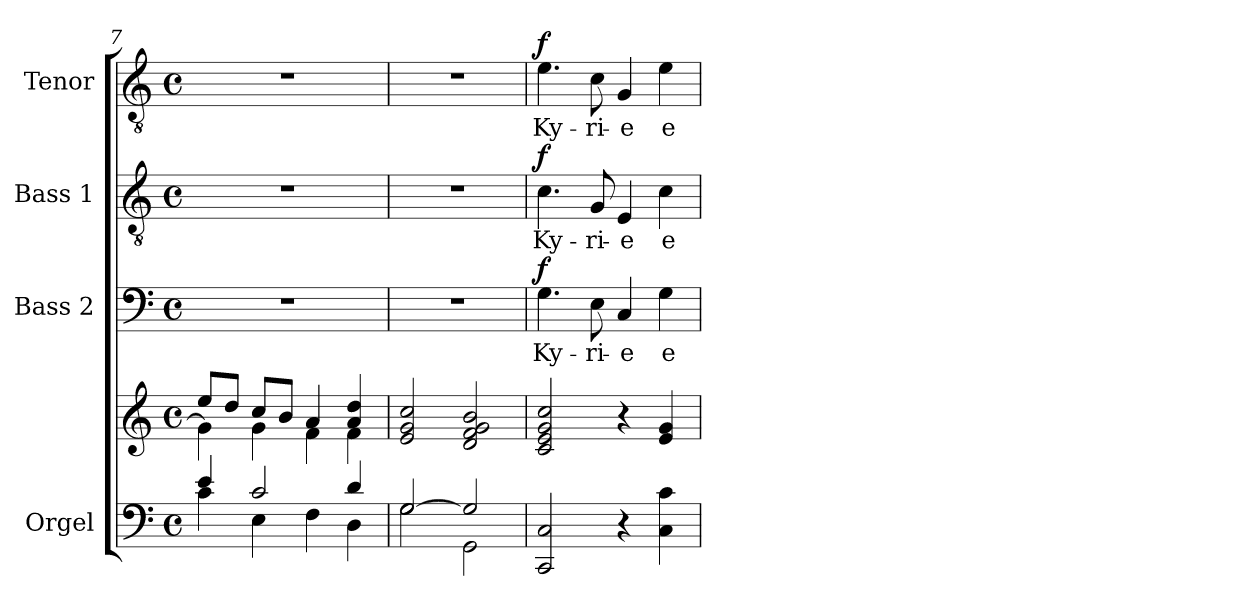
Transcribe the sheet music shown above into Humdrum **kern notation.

**kern	**kern	**kern	**text	**dynam	**kern	**text	**dynam	**kern	**text	**dynam
*part4	*part4	*part3	*part3	*part3	*part2	*part2	*part2	*part1	*part1	*part1
*staff5	*staff4	*staff3	*staff3	*staff3	*staff2	*staff2	*staff2	*staff1	*staff1	*staff1
*I"Orgel	*	*I"Bass 2	*	*	*I"Bass 1	*	*	*I"Tenor	*	*
*I'Org.	*	*I'B. 2	*	*	*I'B. 1	*	*	*I'T.	*	*
*clefF4	*clefG2	*clefF4	*	*	*clefGv2	*	*	*clefGv2	*	*
*k[]	*k[]	*k[]	*	*	*k[]	*	*	*k[]	*	*
*C:	*C:	*C:	*	*	*C:	*	*	*C:	*	*
*M4/4	*M4/4	*M4/4	*	*	*M4/4	*	*	*M4/4	*	*
*met(c)	*met(c)	*met(c)	*	*	*met(c)	*	*	*met(c)	*	*
=7	=7	=7	=7	=7	=7	=7	=7	=7	=7	=7
*^	*^	*	*	*	*	*	*	*	*	*
4e/	4c\	8ee/L	4g\]	1r	.	.	1r	.	.	1r	.	.
.	.	8dd/J	.	.	.	.	.	.	.	.	.	.
2c/	4E\	8cc/L	4g\	.	.	.	.	.	.	.	.	.
.	.	8b/J	.	.	.	.	.	.	.	.	.	.
.	4F\	4a/	4f\	.	.	.	.	.	.	.	.	.
4d/	4D\	4a/ 4dd/	4f\	.	.	.	.	.	.	.	.	.
*	*	*v	*v	*	*	*	*	*	*	*	*	*
=8	=8	=8	=8	=8	=8	=8	=8	=8	=8	=8	=8
[>2G/	2G\	2e/ 2g/ 2cc/	1r	.	.	1r	.	.	1r	.	.
2G/]	2GG\	2d/ 2f/ 2g/ 2b/	.	.	.	.	.	.	.	.	.
=9	=9	=9	=9	=9	=9	=9	=9	=9	=9	=9	=9
!	!	!	!	!LO:LY:b	!LO:DY:a	!	!LO:LY:b	!LO:DY:a	!	!LO:LY:b	!LO:DY:a
*v	*v	*	*	*	*	*	*	*	*	*	*
2CC/ 2C/	2c/ 2e/ 2g/ 2cc/	4.G\	Ky-	f	4.c\	Ky-	f	4.e\	Ky-	f
!	!	!	!LO:LY:b	!	!	!LO:LY:b	!	!	!LO:LY:b	!
.	.	8E\	-ri-	.	8G/	-ri-	.	8c\	-ri-	.
!	!	!	!LO:LY:b	!	!	!LO:LY:b	!	!	!LO:LY:b	!
4r	4r	4C/	-e	.	4E/	-e	.	4G/	-e	.
!	!	!	!LO:LY:b	!	!	!LO:LY:b	!	!	!LO:LY:b	!
4C\ 4c\	4e/ 4g/	4G\	e-	.	4c\	e-	.	4e\	e-	.
=	=	=	=	=	=	=	=	=	=	=
*-	*-	*-	*-	*-	*-	*-	*-	*-	*-	*-
